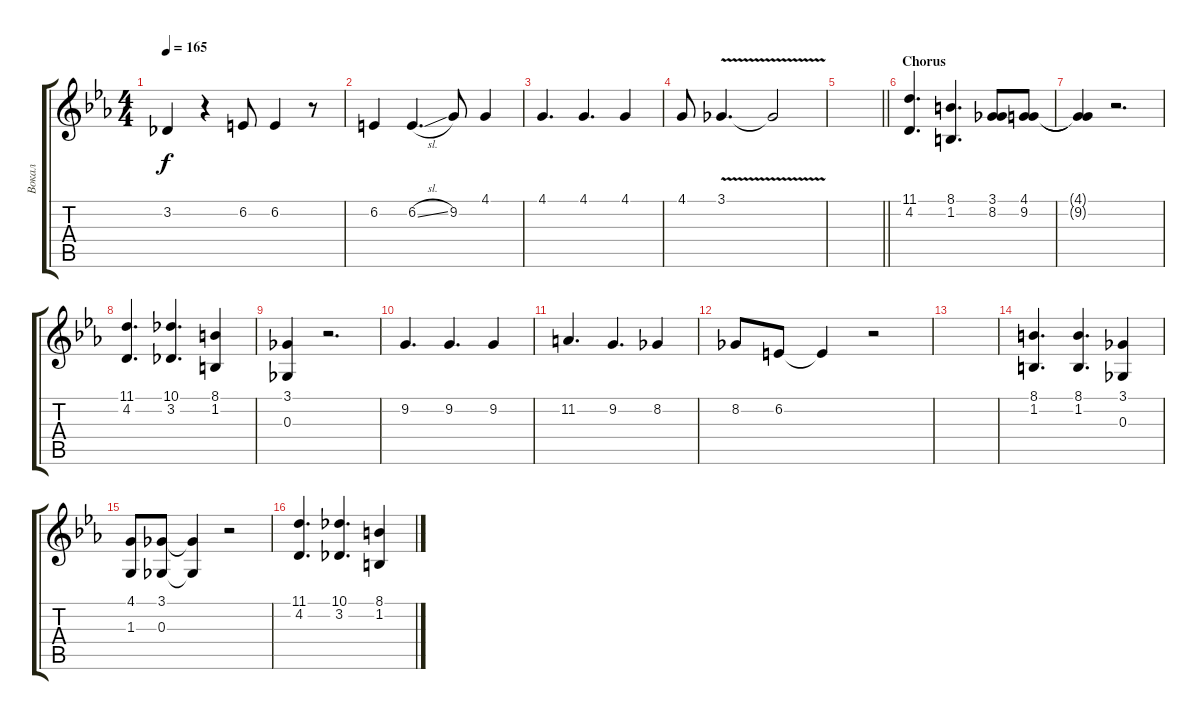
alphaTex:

\track ("Вокал" "Вокал") {instrument trumpet}
\staff {score tabs}
\tuning (Eb4 Bb3 Gb3 Db3 Ab2 Eb2) {hide}
\ts (4 4)
\tempo 165
\clef g2
\ks cminor
3.2{t}.4{dy f} r.4 6.2.8 6.2.4 r.8 |
6.2.4 6.2{sl}.4{d} 9.2.8 4.1.4 |
4.1.4{d} 4.1.4{d} 4.1.4 |
4.1.8 3.1{v}.4{d} 3.1{t}.2 |
\barLineRight lightlight
|
\section ("" "Chorus")
(11.1 4.2).4{d} (8.1 1.2).4{d} (3.1 8.2).8 (4.1 9.2).8 |
(4.1{t} 9.2{t}).4 r.2{d} |
(11.1 4.2).4{d} (10.1 3.2).4{d} (8.1 1.2).4 |
(3.1 0.3).4 r.2{d} |
9.2.4{d} 9.2.4{d} 9.2.4 |
11.2.4{d} 9.2.4{d} 8.2.4 |
8.2.8 6.2.8 6.2{t}.4 r.2 |
|
(8.1 1.2).4{d} (8.1 1.2).4{d} (3.1 0.3).4 |
(4.1 1.3).8 (3.1 0.3).8 (3.1{t} 0.3{t}).4 r.2 |
(11.1 4.2).4{d} (10.1 3.2).4{d} (8.1 1.2).4
